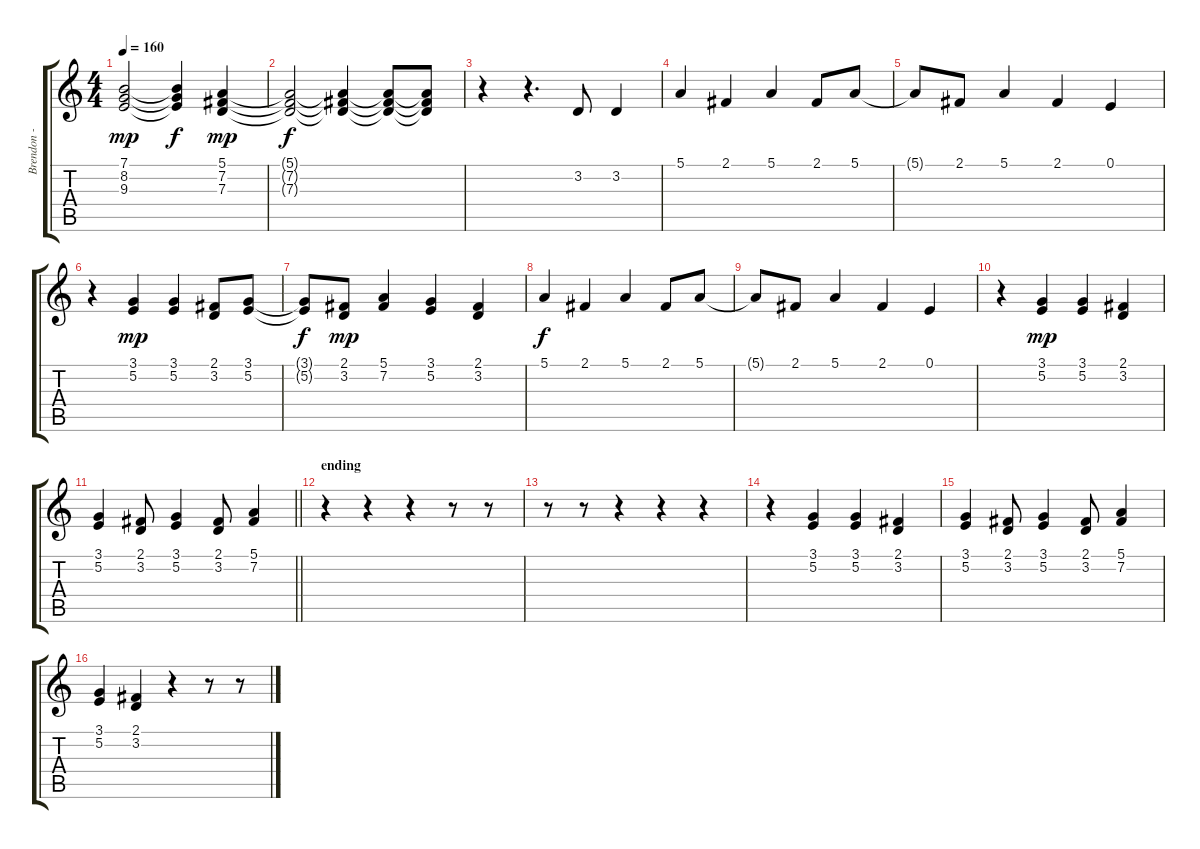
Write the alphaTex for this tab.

\track ("Brendon - Vocals" "Brendon - ") {instrument clarinet}
\staff {score tabs}
\tuning (E4 B3 G3 D3 A2 E2) {hide}
\ts (4 4)
\tempo 160
\clef g2
\ks c
(7.1 8.2 9.3).2{dy mp} (7.1{t} 8.2{t} 9.3{t}).4{dy f} (5.1 7.2 7.3).4{dy mp} |
(5.1{t} 7.2{t} 7.3{t}).2{dy f} (5.1{t} 7.2{t} 7.3{t}).4 (5.1{t} 7.2{t} 7.3{t}).8 (5.1{t} 7.2{t} 7.3{t}).8 |
r.4 r.4{d} 3.2.8 3.2.4 |
5.1.4 2.1.4 5.1.4 2.1.8 5.1.8 |
5.1{t}.8 2.1.8 5.1.4 2.1.4 0.1.4 |
r.4 (3.1 5.2).4{dy mp} (3.1 5.2).4 (2.1 3.2).8 (3.1 5.2).8 |
(3.1{t} 5.2{t}).8{dy f} (2.1 3.2).8{dy mp} (5.1 7.2).4 (3.1 5.2).4 (2.1 3.2).4 |
5.1.4{dy f} 2.1.4 5.1.4 2.1.8 5.1.8 |
5.1{t}.8 2.1.8 5.1.4 2.1.4 0.1.4 |
r.4 (3.1 5.2).4{dy mp} (3.1 5.2).4 (2.1 3.2).4 |
\barLineRight lightlight
(3.1 5.2).4 (2.1 3.2).8 (3.1 5.2).4 (2.1 3.2).8 (5.1 7.2).4 |
\section ("" "ending")
r.4 r.4 r.4 r.8 r.8 |
r.8 r.8 r.4 r.4 r.4 |
r.4 (3.1 5.2).4 (3.1 5.2).4 (2.1 3.2).4 |
(3.1 5.2).4 (2.1 3.2).8 (3.1 5.2).4 (2.1 3.2).8 (5.1 7.2).4 |
(3.1 5.2).4 (2.1 3.2).4 r.4 r.8 r.8
